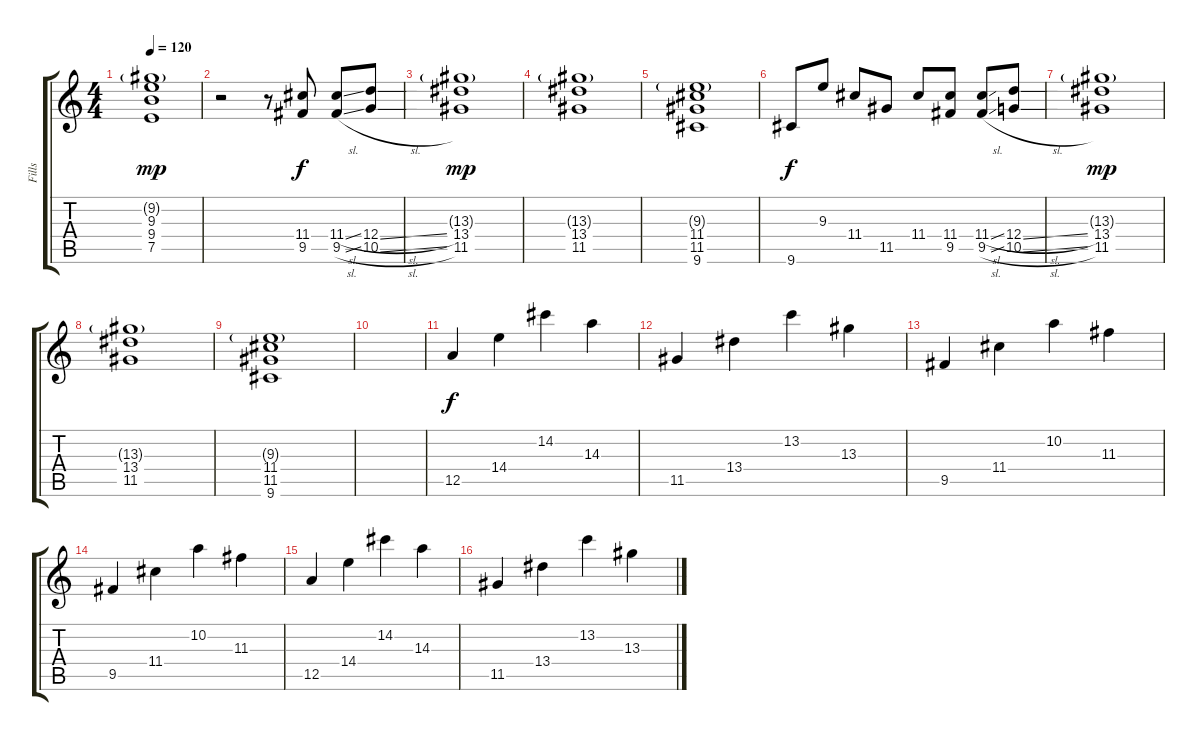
\track ("Fills" "Fills") {instrument electricguitarjazz}
\staff {score tabs}
\tuning (E4 B3 G3 D3 A2 E2) {hide}
\ts (4 4)
\tempo 120
\clef g2
\ks c
(9.2{g} 9.3 9.4 7.5).1{dy mp} |
r.2 r.8 (11.4 9.5).8{dy f} (11.4{sl} 9.5{sl}).8 (12.4{sl} 10.5{sl}).8 |
(13.3{g} 13.4 11.5).1{dy mp} |
(13.3{g} 13.4 11.5).1 |
(9.3{g} 11.4 11.5 9.6).1 |
9.6.8{dy f} 9.3.8 11.4.8 11.5.8 11.4.8 (11.4 9.5).8 (11.4{sl} 9.5{sl}).8 (12.4{sl} 10.5{sl}).8 |
(13.3{g} 13.4 11.5).1{dy mp} |
(13.3{g} 13.4 11.5).1 |
(9.3{g} 11.4 11.5 9.6).1 |
|
12.5.4{dy f} 14.4.4 14.2.4 14.3.4 |
11.5.4 13.4.4 13.2.4 13.3.4 |
9.5.4 11.4.4 10.2.4 11.3.4 |
9.5.4 11.4.4 10.2.4 11.3.4 |
12.5.4 14.4.4 14.2.4 14.3.4 |
11.5.4 13.4.4 13.2.4 13.3.4
